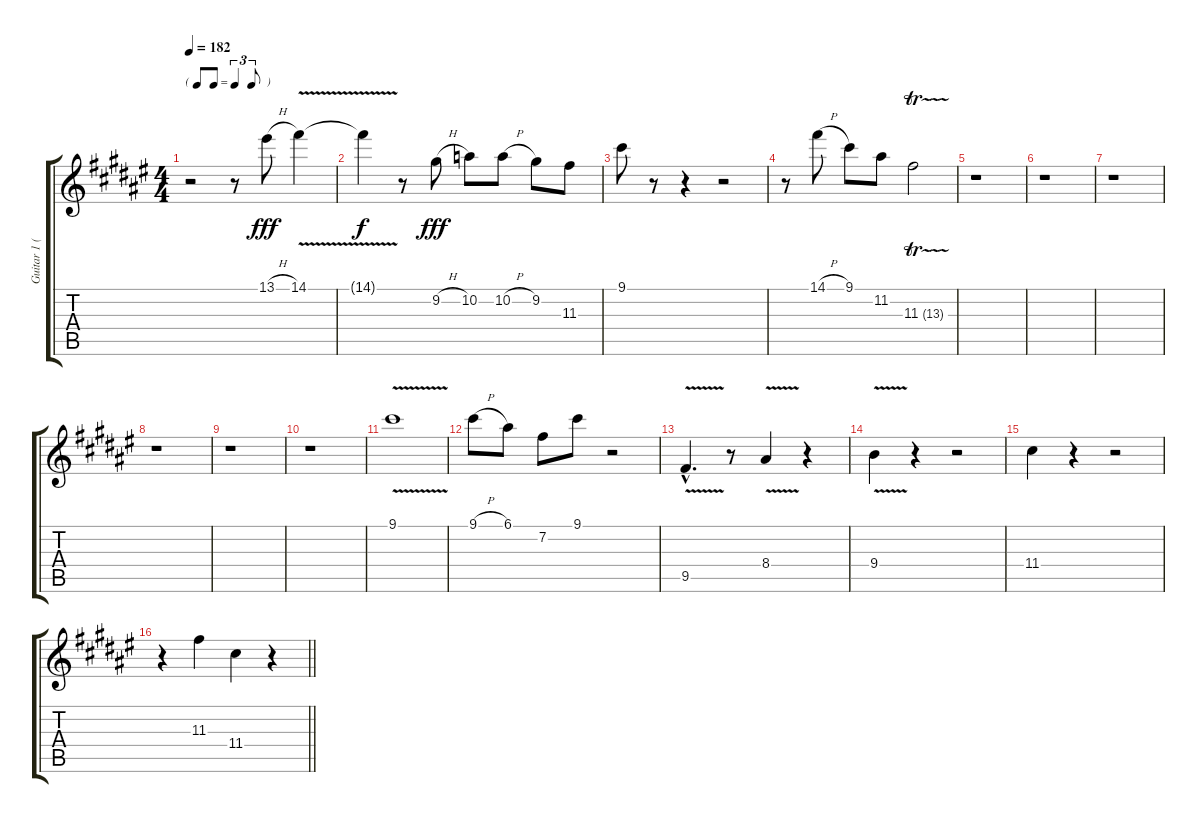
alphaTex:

\track ("Guitar 1 (clarinette)" "Guitar 1 (") {instrument distortionguitar}
\staff {score tabs}
\tuning (E4 B3 G3 D3 A2 E2) {hide}
\ts (4 4)
\tf triplet8th
\tempo 182
\clef g2
\ks f#
r.2{dy fff} r.8 13.1{h}.8 14.1{v}.4 |
14.1{t}.4{dy f} r.8 9.2{h}.8{dy fff} 10.2.8 10.2{h}.8 9.2.8 11.3.8 |
9.1.8 r.8 r.4 r.2 |
r.8 14.1{h}.8 9.1.8 11.2.8 11.3{tr (13 16)}.2 |
r.1 |
r.1 |
r.1 |
r.1 |
r.1 |
r.1 |
9.1{v}.1{volume 13} |
9.1{h}.8 6.1.8 7.2.8 9.1.8 r.2 |
9.5{v hac}.4{d} r.8 8.4{v}.4 r.4 |
9.4{v}.4 r.4 r.2 |
11.4.4 r.4 r.2 |
\barLineRight lightlight
r.4 11.3.4 11.4.4 r.4
